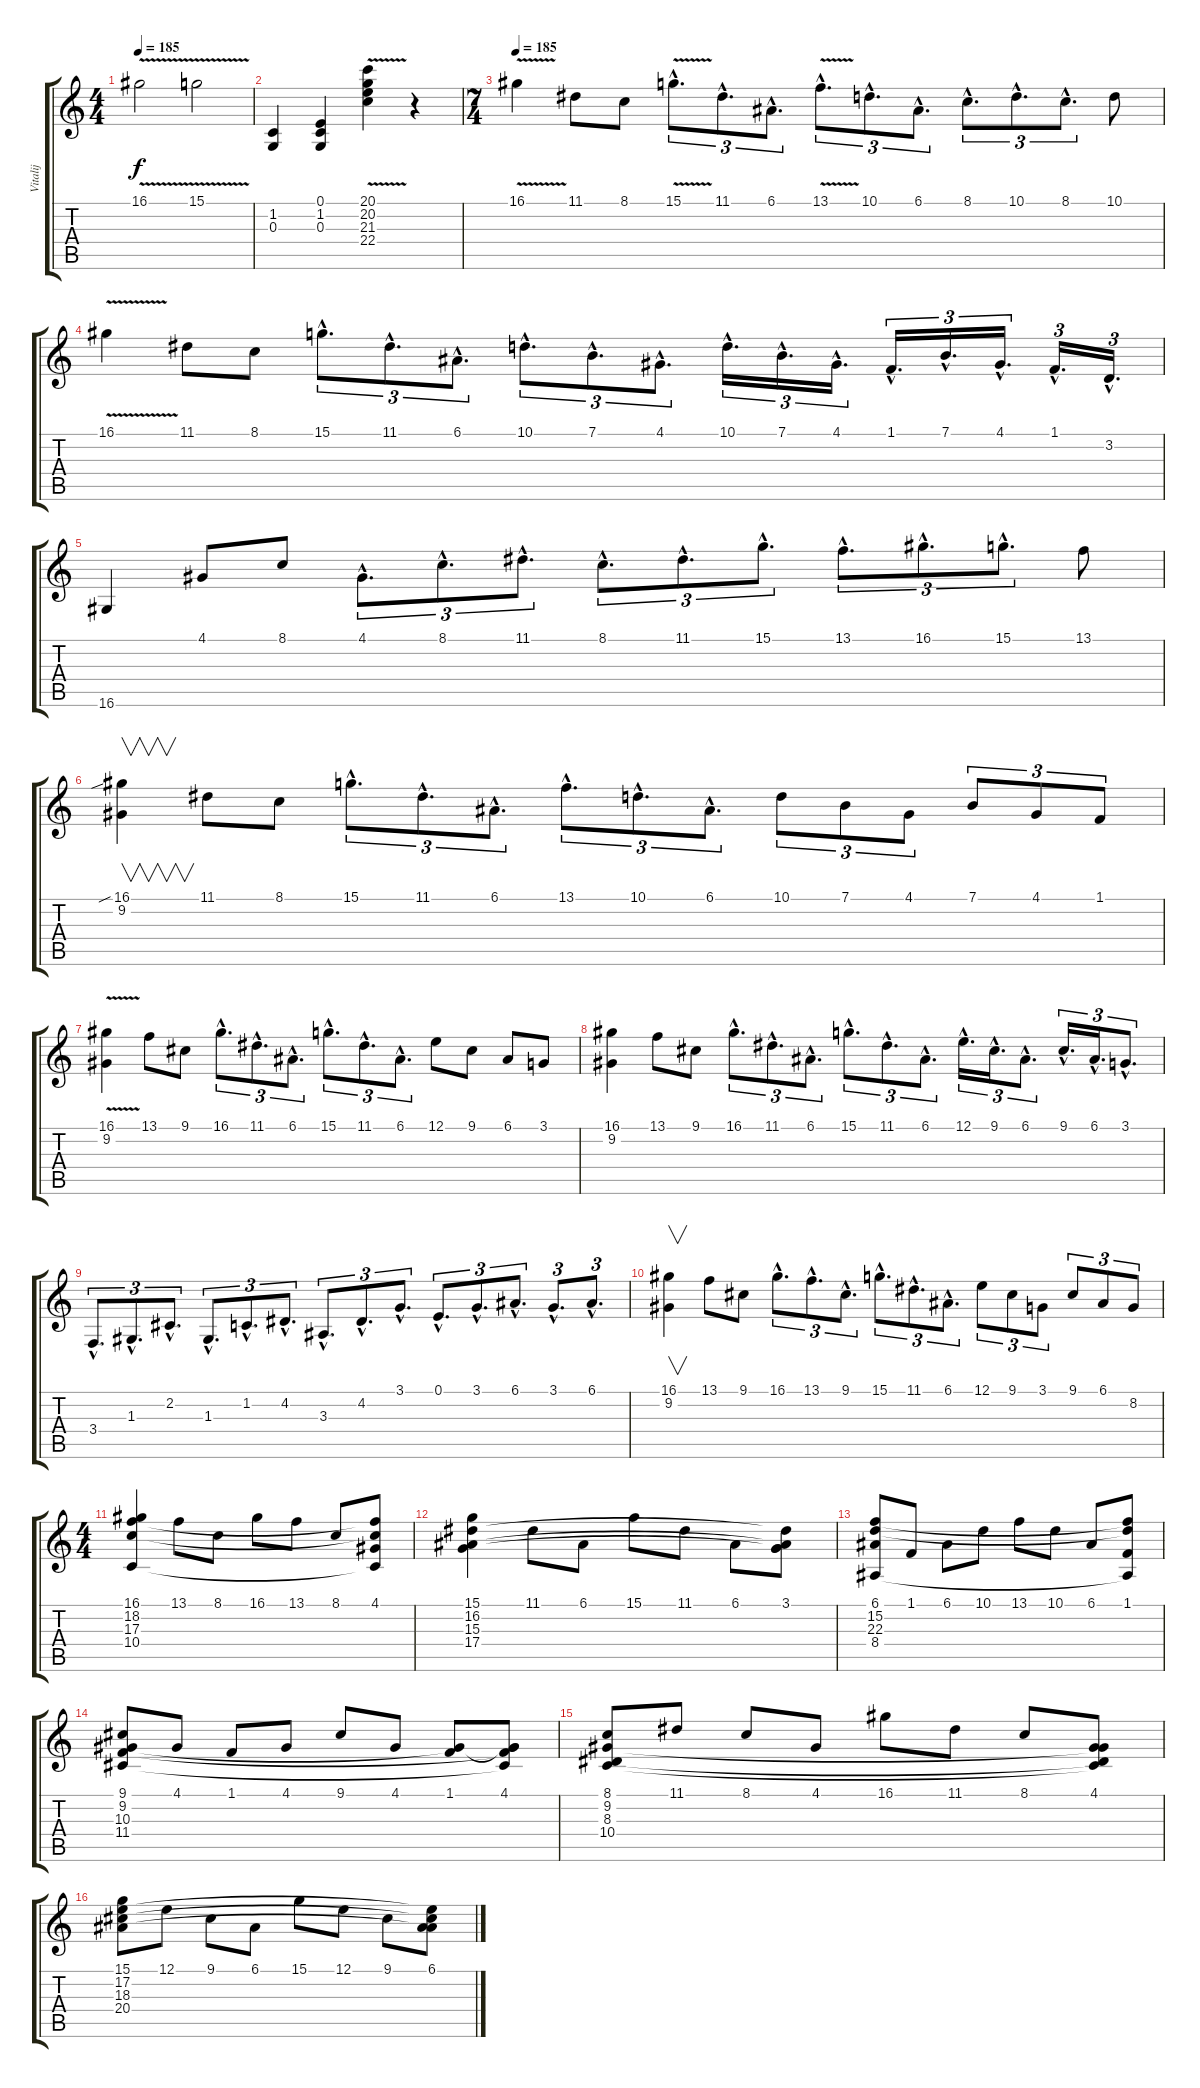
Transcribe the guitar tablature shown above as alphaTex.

\track ("Vitalij" "Vitalij") {instrument electricgrandpiano}
\staff {score tabs}
\tuning (E4 B3 G3 D3 A2 E2) {hide}
\ts (4 4)
\tempo 185
\clef g2
\ks c
16.1{v}.2{dy f} 15.1{v}.2 |
(1.2 0.3).4 (0.1 1.2 0.3).4 (20.1{v} 20.2 21.3 22.4).4 r.4 |
\ts (7 4)
\tempo 185
16.1{v}.4{volume 12 instrument percussiveorgan} 11.1.8 8.1.8 15.1{v hac}.8{d tu (3 2)} 11.1{hac}.8{d tu (3 2)} 6.1{hac}.8{d tu (3 2)} 13.1{v hac}.8{d tu (3 2)} 10.1{hac}.8{d tu (3 2)} 6.1{hac}.8{d tu (3 2)} 8.1{hac}.8{d tu (3 2)} 10.1{hac}.8{d tu (3 2)} 8.1{hac}.8{d tu (3 2)} 10.1.8 |
16.1{v}.4 11.1.8 8.1.8 15.1{hac}.8{d tu (3 2)} 11.1{hac}.8{d tu (3 2)} 6.1{hac}.8{d tu (3 2)} 10.1{hac}.8{d tu (3 2)} 7.1{hac}.8{d tu (3 2)} 4.1{hac}.8{d tu (3 2)} 10.1{hac}.16{d tu (3 2)} 7.1{hac}.16{d tu (3 2)} 4.1{hac}.16{d tu (3 2)} 1.1{hac}.16{d tu (3 2)} 7.1{hac}.16{d tu (3 2)} 4.1{hac}.16{d tu (3 2)} 1.1{hac}.16{d tu (3 2)} 3.2{hac}.16{d tu (3 2)} |
16.6.4 4.1.8 8.1.8 4.1{hac}.8{d tu (3 2)} 8.1{hac}.8{d tu (3 2)} 11.1{hac}.8{d tu (3 2)} 8.1{hac}.8{d tu (3 2)} 11.1{hac}.8{d tu (3 2)} 15.1{hac}.8{d tu (3 2)} 13.1{hac}.8{d tu (3 2)} 16.1{hac}.8{d tu (3 2)} 15.1{hac}.8{d tu (3 2)} 13.1.8 |
(16.1{sib} 9.2).4{v} 11.1.8 8.1.8 15.1{hac}.8{d tu (3 2)} 11.1{hac}.8{d tu (3 2)} 6.1{hac}.8{d tu (3 2)} 13.1{hac}.8{d tu (3 2)} 10.1{hac}.8{d tu (3 2)} 6.1{hac}.8{d tu (3 2)} 10.1.8{tu (3 2)} 7.1.8{tu (3 2)} 4.1.8{tu (3 2)} 7.1.8{tu (3 2)} 4.1.8{tu (3 2)} 1.1.8{tu (3 2)} |
(16.1{v} 9.2).4 13.1.8 9.1.8 16.1{hac}.8{d tu (3 2)} 11.1{hac}.8{d tu (3 2)} 6.1{hac}.8{d tu (3 2)} 15.1{hac}.8{d tu (3 2)} 11.1{hac}.8{d tu (3 2)} 6.1{hac}.8{d tu (3 2)} 12.1.8 9.1.8 6.1.8 3.1.8 |
(16.1 9.2).4 13.1.8 9.1.8 16.1{hac}.8{d tu (3 2)} 11.1{hac}.8{d tu (3 2)} 6.1{hac}.8{d tu (3 2)} 15.1{hac}.8{d tu (3 2)} 11.1{hac}.8{d tu (3 2)} 6.1{hac}.8{d tu (3 2)} 12.1{hac}.16{d tu (3 2)} 9.1{hac}.16{d tu (3 2)} 6.1{hac}.8{d tu (3 2)} 9.1{hac}.16{d tu (3 2)} 6.1{hac}.16{d tu (3 2)} 3.1{hac}.8{d tu (3 2)} |
3.4{hac}.8{d tu (3 2)} 1.3{hac}.8{d tu (3 2)} 2.2{hac}.8{d tu (3 2)} 1.3{hac}.8{d tu (3 2)} 1.2{hac}.8{d tu (3 2)} 4.2{hac}.8{d tu (3 2)} 3.3{hac}.8{d tu (3 2)} 4.2{hac}.8{d tu (3 2)} 3.1{hac}.8{d tu (3 2)} 0.1{hac}.8{d tu (3 2)} 3.1{hac}.8{d tu (3 2)} 6.1{hac}.8{d tu (3 2)} 3.1{hac}.8{d tu (3 2)} 6.1{hac}.8{d tu (3 2)} |
(16.1 9.2).4{v} 13.1.8 9.1.8 16.1{hac}.8{d tu (3 2)} 13.1{hac}.8{d tu (3 2)} 9.1{hac}.8{d tu (3 2)} 15.1{hac}.8{d tu (3 2)} 11.1{hac}.8{d tu (3 2)} 6.1{hac}.8{d tu (3 2)} 12.1.8{tu (3 2)} 9.1.8{tu (3 2)} 3.1.8{tu (3 2)} 9.1.8{tu (3 2)} 6.1.8{tu (3 2)} 8.2.8{tu (3 2)} |
\ts (4 4)
(16.1 18.2 17.3 10.4).4{instrument stringensemble1} 13.1.8 8.1.8 16.1.8 13.1.8 8.1.8 (4.1 18.2{t} 17.3{t} 10.4{t}).8 |
(15.1 16.2 15.3 17.4).4 11.1.8 6.1.8 15.1.8 11.1.8 6.1.8 (3.1 16.2{t} 15.3{t} 17.4{t}).8 |
(6.1 15.2 22.3 8.4).8 1.1.8 6.1.8 10.1.8 13.1.8 10.1.8 6.1.8 (1.1 15.2{t} 22.3{t} 8.4{t}).8 |
(9.1 9.2 10.3 11.4).8 4.1.8 1.1.8 4.1.8 9.1.8 4.1.8 (1.1 9.2{t}).8 (4.1 9.2{t} 10.3{t} 11.4{t}).8 |
(8.1 9.2 8.3 10.4).8 11.1.8 8.1.8 4.1.8 16.1.8 11.1.8 8.1.8 (4.1 9.2{t} 8.3{t} 10.4{t}).8 |
(15.1 17.2 18.3 20.4).8 12.1.8 9.1.8 6.1.8 15.1.8 12.1.8 9.1.8 (6.1 17.2{t} 18.3{t} 20.4{t}).8
